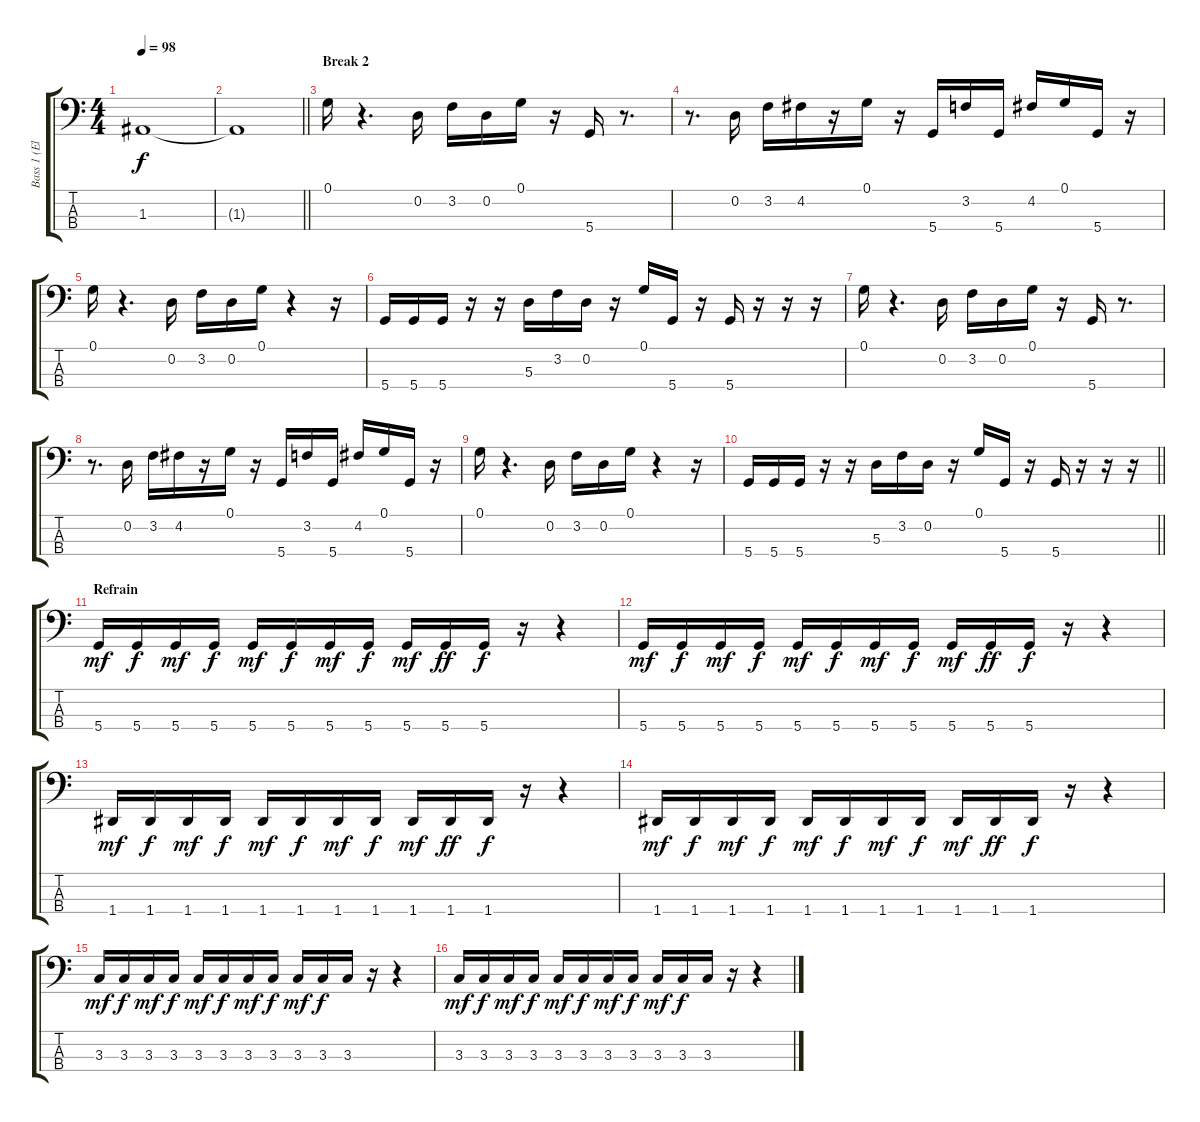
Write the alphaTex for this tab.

\track ("Bass 1 (ElBass)" "Bass 1 (El") {instrument electricbassfinger}
\staff {score tabs}
\tuning (G2 D2 A1 D1) {hide}
\ts (4 4)
\tempo 98
\clef f4
\ks c
1.3.1{dy f} |
\barLineRight lightlight
1.3{t}.1 |
\section ("" "Break 2")
0.1.16{instrument slapbass2} r.4{d} 0.2.16 3.2.16 0.2.16 0.1.16 r.16 5.4.16 r.8{d} |
r.8{d} 0.2.16 3.2.16 4.2.16 r.16 0.1.16 r.16 5.4.16 3.2.16 5.4.16 4.2.16 0.1.16 5.4.16 r.16 |
0.1.16 r.4{d} 0.2.16 3.2.16 0.2.16 0.1.16 r.4 r.16 |
5.4.16 5.4.16 5.4.16 r.16 r.16 5.3.16 3.2.16 0.2.16 r.16 0.1.16 5.4.16 r.16 5.4.16 r.16 r.16 r.16 |
0.1.16 r.4{d} 0.2.16 3.2.16 0.2.16 0.1.16 r.16 5.4.16 r.8{d} |
r.8{d} 0.2.16 3.2.16 4.2.16 r.16 0.1.16 r.16 5.4.16 3.2.16 5.4.16 4.2.16 0.1.16 5.4.16 r.16 |
0.1.16 r.4{d} 0.2.16 3.2.16 0.2.16 0.1.16 r.4 r.16 |
\barLineRight lightlight
5.4.16 5.4.16 5.4.16 r.16 r.16 5.3.16 3.2.16 0.2.16 r.16 0.1.16 5.4.16 r.16 5.4.16 r.16 r.16 r.16 |
\section ("" "Refrain")
5.4.16{dy mf instrument electricbassfinger} 5.4.16{dy f} 5.4.16{dy mf} 5.4.16{dy f} 5.4.16{dy mf} 5.4.16{dy f} 5.4.16{dy mf} 5.4.16{dy f} 5.4.16{dy mf} 5.4.16{dy ff} 5.4.16{dy f} r.16 r.4 |
5.4.16{dy mf} 5.4.16{dy f} 5.4.16{dy mf} 5.4.16{dy f} 5.4.16{dy mf} 5.4.16{dy f} 5.4.16{dy mf} 5.4.16{dy f} 5.4.16{dy mf} 5.4.16{dy ff} 5.4.16{dy f} r.16 r.4 |
1.4.16{dy mf} 1.4.16{dy f} 1.4.16{dy mf} 1.4.16{dy f} 1.4.16{dy mf} 1.4.16{dy f} 1.4.16{dy mf} 1.4.16{dy f} 1.4.16{dy mf} 1.4.16{dy ff} 1.4.16{dy f} r.16 r.4 |
1.4.16{dy mf} 1.4.16{dy f} 1.4.16{dy mf} 1.4.16{dy f} 1.4.16{dy mf} 1.4.16{dy f} 1.4.16{dy mf} 1.4.16{dy f} 1.4.16{dy mf} 1.4.16{dy ff} 1.4.16{dy f} r.16 r.4 |
3.3.16{dy mf} 3.3.16{dy f} 3.3.16{dy mf} 3.3.16{dy f} 3.3.16{dy mf} 3.3.16{dy f} 3.3.16{dy mf} 3.3.16{dy f} 3.3.16{dy mf} 3.3.16{dy f} 3.3.16 r.16 r.4 |
3.3.16{dy mf} 3.3.16{dy f} 3.3.16{dy mf} 3.3.16{dy f} 3.3.16{dy mf} 3.3.16{dy f} 3.3.16{dy mf} 3.3.16{dy f} 3.3.16{dy mf} 3.3.16{dy f} 3.3.16 r.16 r.4
